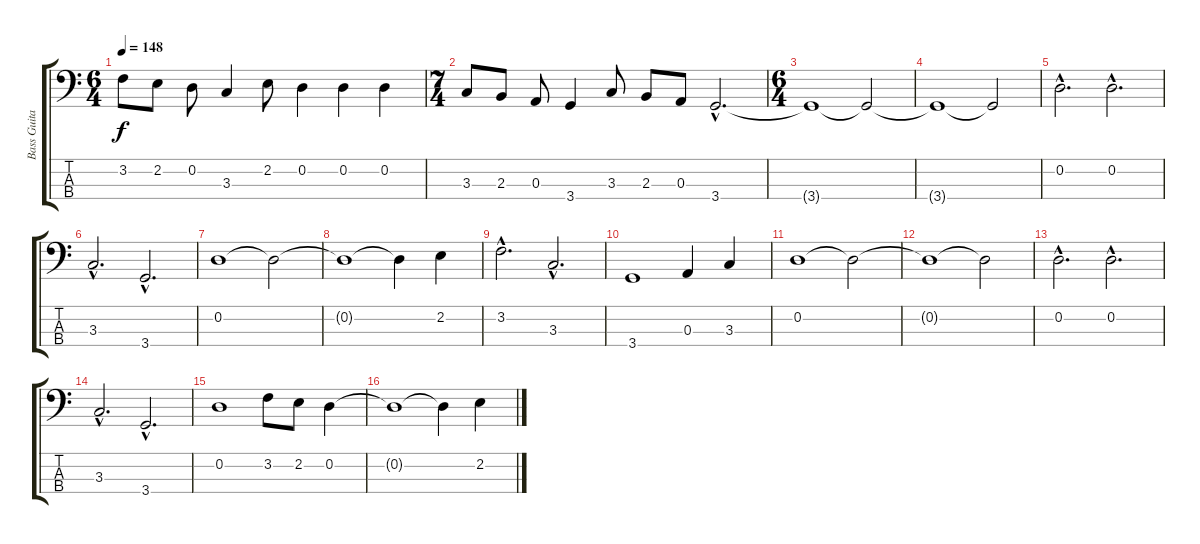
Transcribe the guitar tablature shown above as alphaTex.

\track ("Bass Guitar" "Bass Guita") {instrument electricbasspick}
\staff {score tabs}
\tuning (G2 D2 A1 E1) {hide}
\ts (6 4)
\tempo 148
\clef f4
\ks c
3.2.8{dy f} 2.2.8 0.2.8 3.3.4 2.2.8 0.2.4 0.2.4 0.2.4 |
\ts (7 4)
3.3.8 2.3.8 0.3.8 3.4.4 3.3.8 2.3.8 0.3.8 3.4{hac}.2{d} |
\ts (6 4)
3.4{t}.1 3.4{t}.2 |
3.4{t}.1 3.4{t}.2 |
0.2{hac}.2{d} 0.2{hac}.2{d} |
3.3{hac}.2{d} 3.4{hac}.2{d} |
0.2.1 0.2{t}.2 |
0.2{t}.1 0.2{t}.4 2.2.4 |
3.2{hac}.2{d} 3.3{hac}.2{d} |
3.4.1 0.3.4 3.3.4 |
0.2.1 0.2{t}.2 |
0.2{t}.1 0.2{t}.2 |
0.2{hac}.2{d} 0.2{hac}.2{d} |
3.3{hac}.2{d} 3.4{hac}.2{d} |
0.2.1 3.2.8 2.2.8 0.2.4 |
0.2{t}.1 0.2{t}.4 2.2.4
